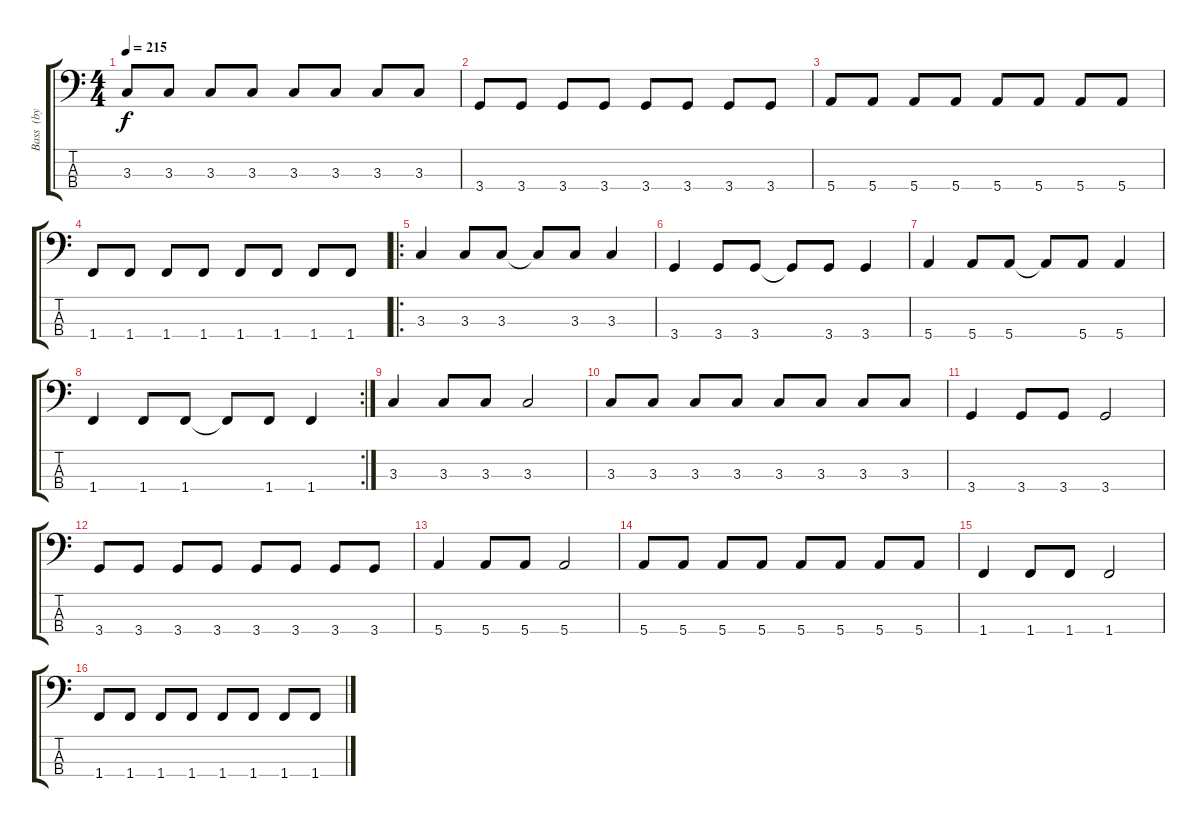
\track ("Bass  (by Matfou)" "Bass  (by ") {instrument acousticguitarnylon}
\staff {score tabs}
\tuning (G2 D2 A1 E1) {hide}
\ts (4 4)
\tempo 215
\clef f4
\ks c
3.3.8{dy f} 3.3.8 3.3.8 3.3.8 3.3.8 3.3.8 3.3.8 3.3.8 |
3.4.8 3.4.8 3.4.8 3.4.8 3.4.8 3.4.8 3.4.8 3.4.8 |
5.4.8 5.4.8 5.4.8 5.4.8 5.4.8 5.4.8 5.4.8 5.4.8 |
1.4.8 1.4.8 1.4.8 1.4.8 1.4.8 1.4.8 1.4.8 1.4.8 |
\ro
3.3.4 3.3.8 3.3.8 3.3{t}.8 3.3.8 3.3.4 |
3.4.4 3.4.8 3.4.8 3.4{t}.8 3.4.8 3.4.4 |
5.4.4 5.4.8 5.4.8 5.4{t}.8 5.4.8 5.4.4 |
\rc 2
1.4.4 1.4.8 1.4.8 1.4{t}.8 1.4.8 1.4.4 |
3.3.4 3.3.8 3.3.8 3.3.2 |
3.3.8 3.3.8 3.3.8 3.3.8 3.3.8 3.3.8 3.3.8 3.3.8 |
3.4.4 3.4.8 3.4.8 3.4.2 |
3.4.8 3.4.8 3.4.8 3.4.8 3.4.8 3.4.8 3.4.8 3.4.8 |
5.4.4 5.4.8 5.4.8 5.4.2 |
5.4.8 5.4.8 5.4.8 5.4.8 5.4.8 5.4.8 5.4.8 5.4.8 |
1.4.4 1.4.8 1.4.8 1.4.2 |
1.4.8 1.4.8 1.4.8 1.4.8 1.4.8 1.4.8 1.4.8 1.4.8
